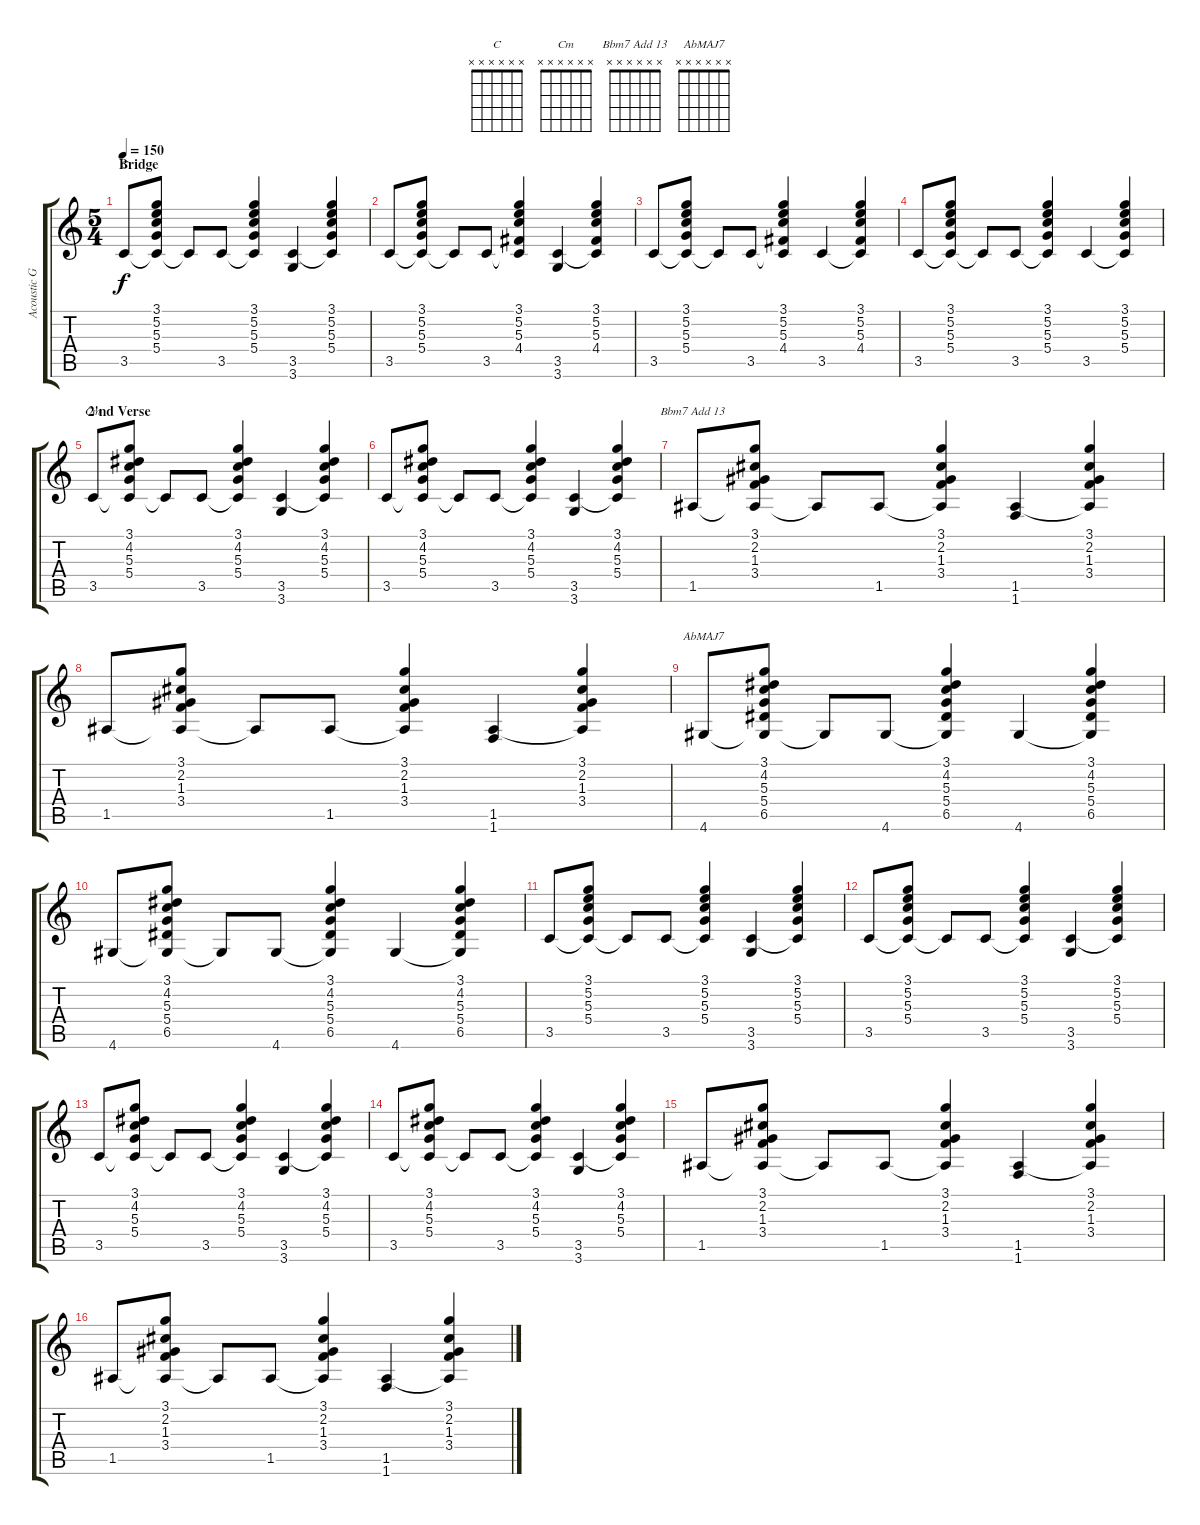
\track ("Acoustic Guitar" "Acoustic G") {instrument acousticguitarsteel}
\staff {score tabs}
\tuning (E4 B3 G3 D3 A2 E2) {hide}
\chord ("C" x x x x x x)
\chord ("Cm" x x x x x x)
\chord ("Bbm7 Add 13" x x x x x x)
\chord ("AbMAJ7" x x x x x x)
\ts (5 4)
\section ("" "Bridge")
\tempo 150
\clef g2
\ks c
3.5.8{ch "C" dy f} (3.1 5.2 5.3 5.4 3.5{t}).8 3.5{t}.8 3.5.8 (3.1 5.2 5.3 5.4 3.5{t}).4 (3.5 3.6).4 (3.1 5.2 5.3 5.4 3.5{t}).4 |
3.5.8 (3.1 5.2 5.3 5.4 3.5{t}).8 3.5{t}.8 3.5.8 (3.1 5.2 5.3 4.4 3.5{t}).4 (3.5 3.6).4 (3.1 5.2 5.3 4.4 3.5{t}).4 |
3.5.8 (3.1 5.2 5.3 5.4 3.5{t}).8 3.5{t}.8 3.5.8 (3.1 5.2 5.3 4.4 3.5{t}).4 3.5.4 (3.1 5.2 5.3 4.4 3.5{t}).4 |
3.5.8 (3.1 5.2 5.3 5.4 3.5{t}).8 3.5{t}.8 3.5.8 (3.1 5.2 5.3 5.4 3.5{t}).4 3.5.4 (3.1 5.2 5.3 5.4 3.5{t}).4 |
\section ("" "2'nd Verse")
3.5.8{ch "Cm"} (3.1 4.2 5.3 5.4 3.5{t}).8 3.5{t}.8 3.5.8 (3.1 4.2 5.3 5.4 3.5{t}).4 (3.5 3.6).4 (3.1 4.2 5.3 5.4 3.5{t}).4 |
3.5.8 (3.1 4.2 5.3 5.4 3.5{t}).8 3.5{t}.8 3.5.8 (3.1 4.2 5.3 5.4 3.5{t}).4 (3.5 3.6).4 (3.1 4.2 5.3 5.4 3.5{t}).4 |
1.5.8{ch "Bbm7 Add 13"} (3.1 2.2 1.3 3.4 1.5{t}).8 1.5{t}.8 1.5.8 (3.1 2.2 1.3 3.4 1.5{t}).4 (1.5 1.6).4 (3.1 2.2 1.3 3.4 1.5{t}).4 |
1.5.8 (3.1 2.2 1.3 3.4 1.5{t}).8 1.5{t}.8 1.5.8 (3.1 2.2 1.3 3.4 1.5{t}).4 (1.5 1.6).4 (3.1 2.2 1.3 3.4 1.5{t}).4 |
4.6.8{ch "AbMAJ7"} (3.1 4.2 5.3 5.4 6.5 4.6{t}).8 4.6{t}.8 4.6.8 (3.1 4.2 5.3 5.4 6.5 4.6{t}).4 4.6.4 (3.1 4.2 5.3 5.4 6.5 4.6{t}).4 |
4.6.8 (3.1 4.2 5.3 5.4 6.5 4.6{t}).8 4.6{t}.8 4.6.8 (3.1 4.2 5.3 5.4 6.5 4.6{t}).4 4.6.4 (3.1 4.2 5.3 5.4 6.5 4.6{t}).4 |
3.5.8 (3.1 5.2 5.3 5.4 3.5{t}).8 3.5{t}.8 3.5.8 (3.1 5.2 5.3 5.4 3.5{t}).4 (3.5 3.6).4 (3.1 5.2 5.3 5.4 3.5{t}).4 |
3.5.8 (3.1 5.2 5.3 5.4 3.5{t}).8 3.5{t}.8 3.5.8 (3.1 5.2 5.3 5.4 3.5{t}).4 (3.5 3.6).4 (3.1 5.2 5.3 5.4 3.5{t}).4 |
3.5.8 (3.1 4.2 5.3 5.4 3.5{t}).8 3.5{t}.8 3.5.8 (3.1 4.2 5.3 5.4 3.5{t}).4 (3.5 3.6).4 (3.1 4.2 5.3 5.4 3.5{t}).4 |
3.5.8 (3.1 4.2 5.3 5.4 3.5{t}).8 3.5{t}.8 3.5.8 (3.1 4.2 5.3 5.4 3.5{t}).4 (3.5 3.6).4 (3.1 4.2 5.3 5.4 3.5{t}).4 |
1.5.8 (3.1 2.2 1.3 3.4 1.5{t}).8 1.5{t}.8 1.5.8 (3.1 2.2 1.3 3.4 1.5{t}).4 (1.5 1.6).4 (3.1 2.2 1.3 3.4 1.5{t}).4 |
1.5.8 (3.1 2.2 1.3 3.4 1.5{t}).8 1.5{t}.8 1.5.8 (3.1 2.2 1.3 3.4 1.5{t}).4 (1.5 1.6).4 (3.1 2.2 1.3 3.4 1.5{t}).4
